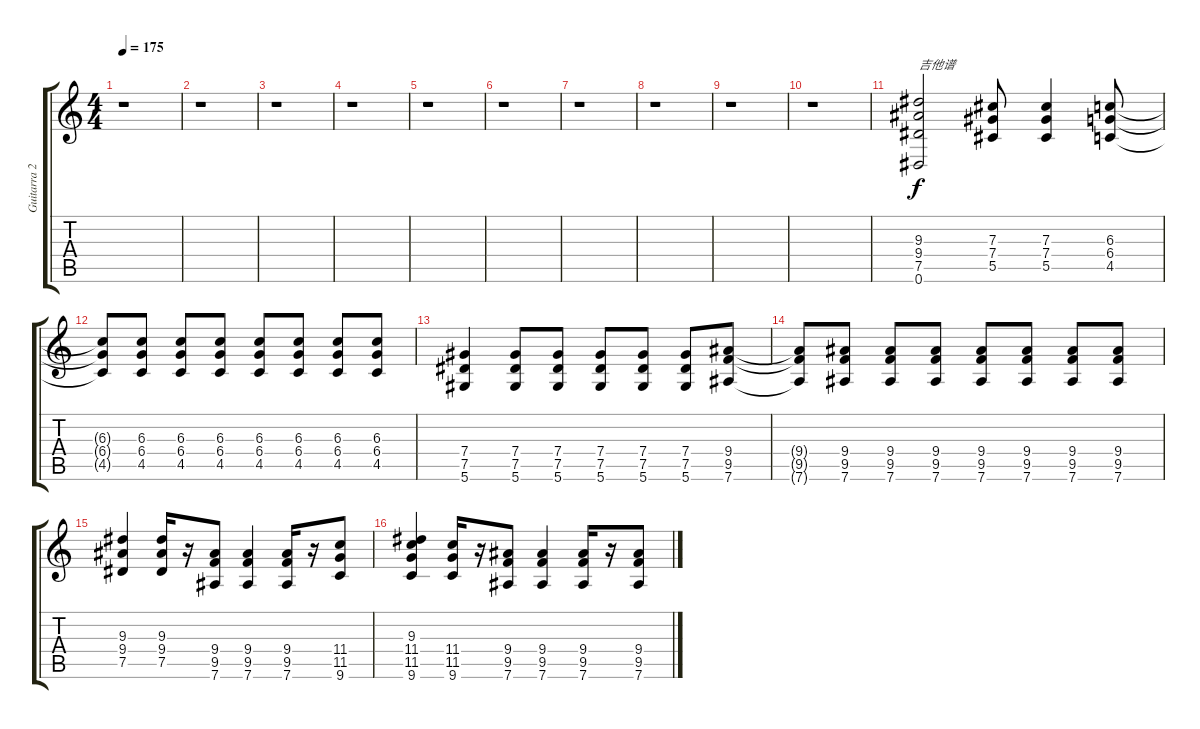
\track ("Guitarra 2" "Guitarra 2") {instrument distortionguitar}
\staff {score tabs}
\tuning (Eb4 Bb3 Gb3 Db3 Ab2 Eb2) {hide}
\ts (4 4)
\tempo 175
\clef g2
\ks c
r.1{dy f} |
r.1 |
r.1 |
r.1 |
r.1 |
r.1 |
r.1 |
r.1 |
r.1 |
r.1 |
(9.3 9.4 7.5 0.6).2{txt "吉他谱"} (7.3 7.4 5.5).8 (7.3 7.4 5.5).4 (6.3 6.4 4.5).8 |
(6.3{t} 6.4{t} 4.5{t}).8 (6.3 6.4 4.5).8 (6.3 6.4 4.5).8 (6.3 6.4 4.5).8 (6.3 6.4 4.5).8 (6.3 6.4 4.5).8 (6.3 6.4 4.5).8 (6.3 6.4 4.5).8 |
(7.4 7.5 5.6).4 (7.4 7.5 5.6).8 (7.4 7.5 5.6).8 (7.4 7.5 5.6).8 (7.4 7.5 5.6).8 (7.4 7.5 5.6).8 (9.4 9.5 7.6).8 |
(9.4{t} 9.5{t} 7.6{t}).8 (9.4 9.5 7.6).8 (9.4 9.5 7.6).8 (9.4 9.5 7.6).8 (9.4 9.5 7.6).8 (9.4 9.5 7.6).8 (9.4 9.5 7.6).8 (9.4 9.5 7.6).8 |
(9.3 9.4 7.5).4 (9.3 9.4 7.5).16 r.16 (9.4 9.5 7.6).8 (9.4 9.5 7.6).4 (9.4 9.5 7.6).16 r.16 (11.4 11.5 9.6).8 |
(9.3 11.4 11.5 9.6).4 (11.4 11.5 9.6).16 r.16 (9.4 9.5 7.6).8 (9.4 9.5 7.6).4 (9.4 9.5 7.6).16 r.16 (9.4 9.5 7.6).8
